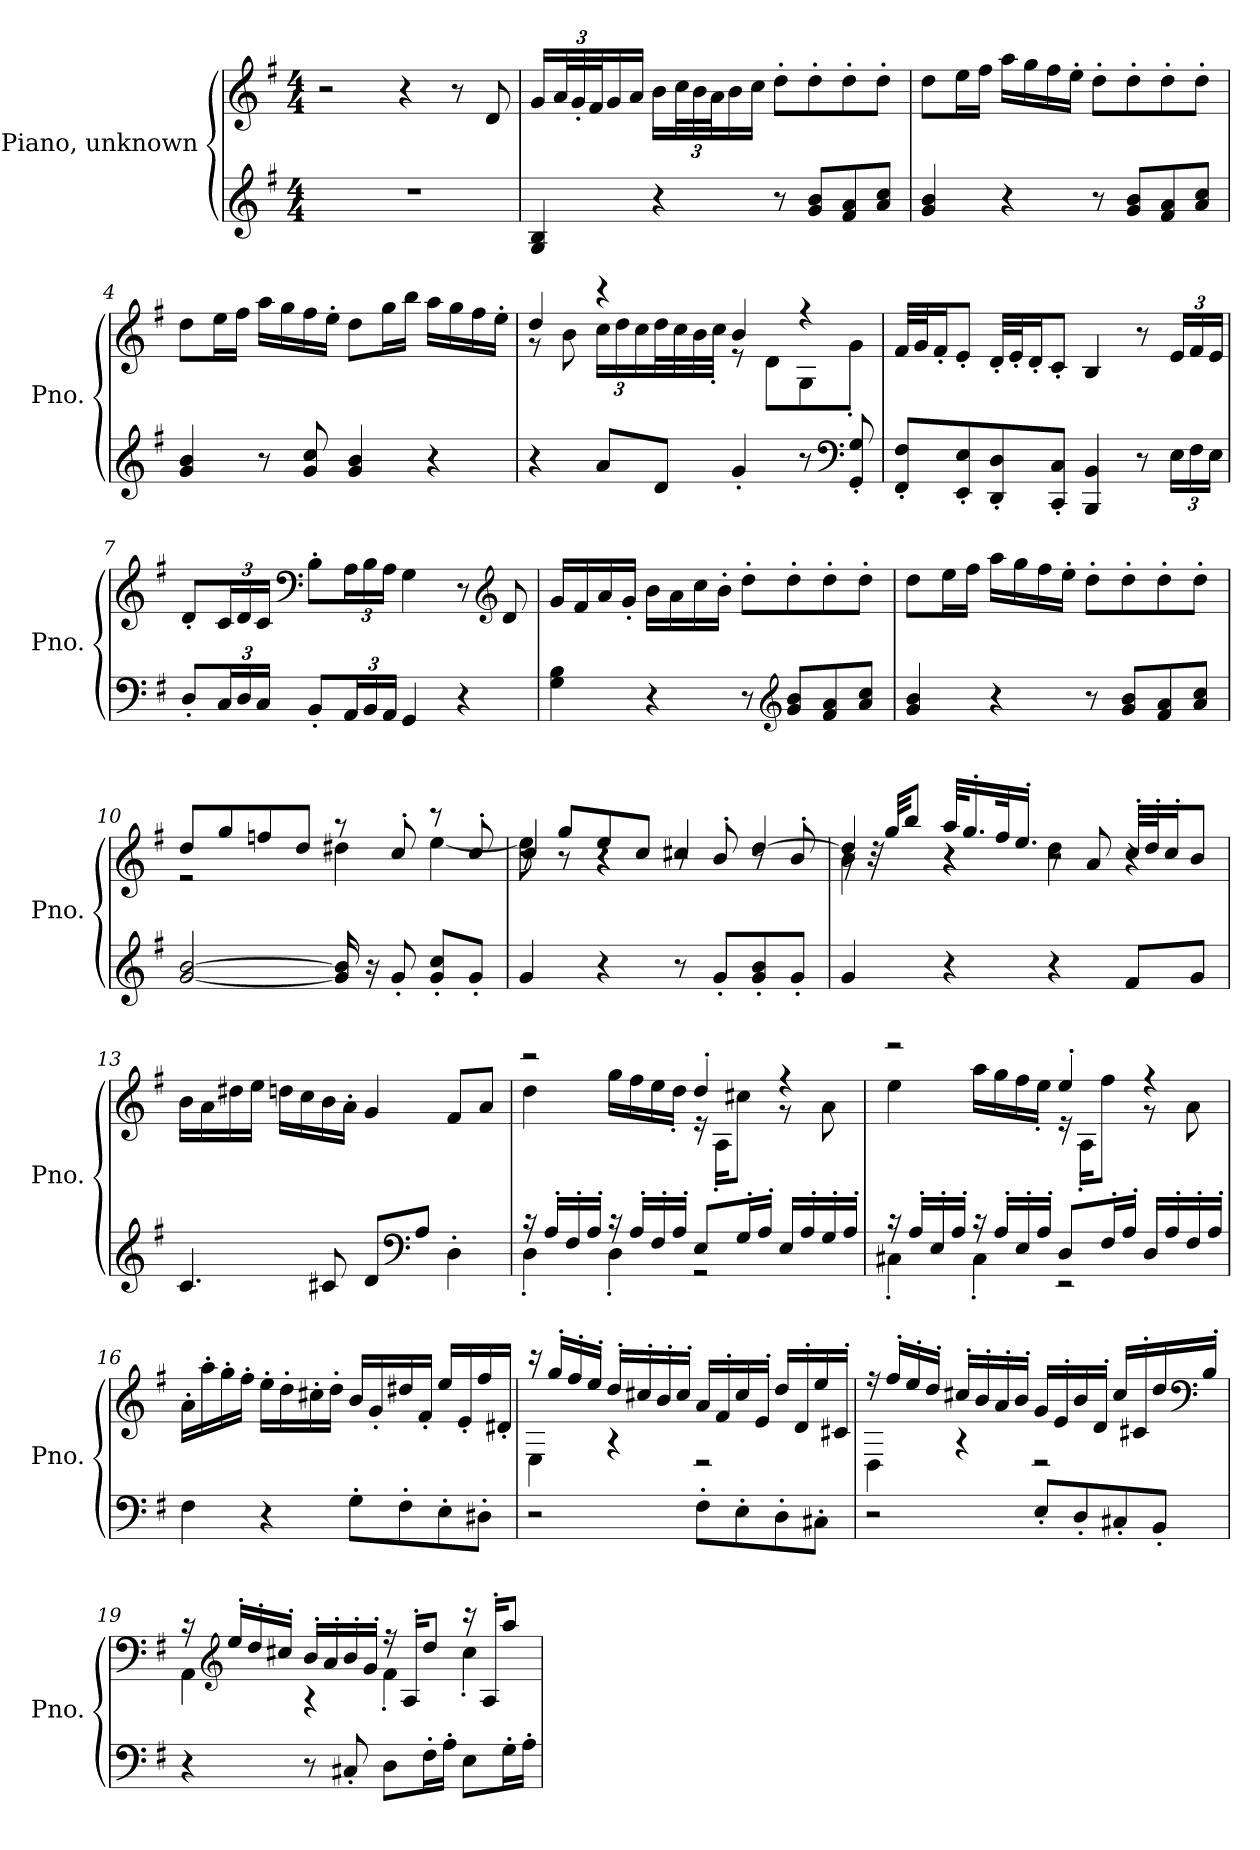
**kern	**kern
*part1	*part1
*staff2	*staff1
*I"Piano, unknown	*
*I'Pno.	*
*clefG2	*clefG2
*k[f#]	*k[f#]
*M4/4	*M4/4
*MM120	*MM120
=1	=1
1r	2r
.	4r
.	8r
.	8d/
=2	=2
4G/ 4B/	16g/LL
*	*Xbrackettup
.	48a/L
.	48g'/
.	48f#/J
.	16g/
.	16a/JJ
4r	16b\LL
.	48cc\L
.	48b\
.	48a\J
.	16b\
.	16cc\JJ
8r	8dd'\L
8g/ 8b/L	8dd'\
8f#/ 8a/	8dd'\
8a/ 8cc/J	8dd'\J
=3	=3
4g/ 4b/	8dd\L
.	16ee\L
.	16ff#\JJ
4r	16aa\LL
.	16gg\
.	16ff#\
.	16ee'\JJ
8r	8dd'\L
8g/ 8b/L	8dd'\
8f#/ 8a/	8dd'\
8a/ 8cc/J	8dd'\J
!!LO:LB:g=z
=4	=4
4g/ 4b/	8dd\L
.	16ee\L
.	16ff#\JJ
8r	16aa\LL
.	16gg\
8g/ 8cc/	16ff#\
.	16ee'\JJ
4g/ 4b/	8dd\L
.	16gg\L
.	16bb\JJ
4r	16aa\LL
.	16gg\
.	16ff#\
.	16ee'\JJ
=5	=5
*	*^
4r	4dd/	8r
.	.	8b\
8a/L	4r	24cc\LL
.	.	24dd\
.	.	24cc\
8d/J	.	32dd\L
.	.	32cc\
.	.	32b\
.	.	32cc'\JJJ
4g'/	4b/	8r
.	.	8d\L
8r	4r	8G\
*clefF4	*	*
8GG/' 8G/'	.	8g'\J
*	*v	*v
=6	=6
8FF#/' 8F#/'L	32f#/LLL
.	32g/J
.	16f#'/J
8EE/' 8E/'	8e'/J
8DD/' 8D/'	32d'/LLL
.	32e'/J
.	16d'/J
8CC/' 8C/'J	8c'/J
4BBB/ 4BB/	4B/
8r	8r
*Xbrackettup	*
24E\LL	24e/LL
24F#\	24f#/
24E\JJ	24e/JJ
!!LO:LB:g=z
=7	=7
8D'/L	8d'/L
24C/L	24c/L
24D/	24d/
24C/JJ	24c/JJ
*	*clefF4
8BB'/L	8B'\L
24AA/L	24A\L
24BB/	24B\
24AA/JJ	24A\JJ
4GG/	4G\
4r	8r
*	*clefG2
.	8d/
=8	=8
4G\ 4B\	16g/LL
.	16f#/
.	16a/
.	16g'/JJ
4r	16b\LL
.	16a\
.	16cc\
.	16b'\JJ
8r	8dd'\L
*clefG2	*
8g/ 8b/L	8dd'\
8f#/ 8a/	8dd'\
8a/ 8cc/J	8dd'\J
=9	=9
4g/ 4b/	8dd\L
.	16ee\L
.	16ff#\JJ
4r	16aa\LL
.	16gg\
.	16ff#\
.	16ee'\JJ
8r	8dd'\L
8g/ 8b/L	8dd'\
8f#/ 8a/	8dd'\
8a/ 8cc/J	8dd'\J
!!LO:LB:g=z
=10	=10
*	*^
[2g/ [2b/	8dd/L	2r
.	8gg/	.
.	8ffn/	.
.	8dd/J	.
16g/] 16b/]	8r	4dd#X\
16r	.	.
8g'/	8cc'/	.
8g/' 8cc/'L	8r	[4ee\
8g'/J	8cc'/	.
=11	=11	=11
*	*	*^
4g/	8r	8ee\]	4cc/
.	8gg/L	8r	.
4r	8ee/	4r	4r
.	8cc/J	.	.
8r	8r	2r	4cc#X/
8g'/L	8b'/	.	.
8g/' 8b/'	8r	.	[4dd/
8g'/J	8b'/	.	.
=12	=12	=12	=12
4g/	16r	4b\	4dd/]
.	32r	.	.
.	32gg/KKL	.	.
.	8bb/J	.	.
4r	32aa/KLL	4r	4r
.	16.gg'/	.	.
.	32ff#/K	.	.
.	16.ee'/JJ	.	.
4r	8r	4dd\	2r
.	8a/	.	.
8f#/L	32cc'/LLL	4r	.
.	32dd'/J	.	.
.	16cc'/J	.	.
8g/J	8b/J	.	.
*	*v	*v	*v
!!LO:LB:g=z
=13	=13
4.c/	16b\LL
.	16a\
.	16dd#X\
.	16ee\JJ
.	16ddn\LL
.	16cc\
8c#X/	16b\
.	16a'\JJ
8d/L	4g/
*clefF4	*
8A/J	.
4D'\	8f#/L
.	8a/J
=14	=14
*^	*^
16r	4D'\	2r	4dd\
16A'/LL	.	.	.
16F#'/	.	.	.
16A'/JJ	.	.	.
16r	4D'\	.	16gg\LL
16A'/LL	.	.	16ff#\
16F#'/	.	.	16ee\
16A'/JJ	.	.	16dd'\JJ
8E/L	2r	4dd'/	16r
.	.	.	16A'\KL
16G'/L	.	.	8cc#X\J
16A'/JJ	.	.	.
16E/LL	.	4r	8r
16A'/	.	.	.
16G'/	.	.	8a\
16A'/JJ	.	.	.
!!LO:LB:g=z	!!
=15	=15	=15	=15
16r	4C#X'\	2r	4ee\
16A'/LL	.	.	.
16E'/	.	.	.
16A'/JJ	.	.	.
16r	4C#'\	.	16aa\LL
16A'/LL	.	.	16gg\
16E'/	.	.	16ff#\
16A'/JJ	.	.	16ee'\JJ
8D/L	2r	4ee'/	16r
.	.	.	16A'\KL
16F#'/L	.	.	8ff#\J
16A'/JJ	.	.	.
16D/LL	.	4r	8r
16A'/	.	.	.
16F#'/	.	.	8a\
16A'/JJ	.	.	.
*v	*v	*	*
*	*v	*v
=16	=16
4F#\	16a'\LL
.	16aa'\
.	16gg'\
.	16ff#'\JJ
4r	16ee'\LL
.	16dd'\
.	16cc#X'\
.	16dd'\JJ
8G'\L	16b/LL
.	16g'/
8F#'\	16dd#X/
.	16f#'/JJ
8E'\	16ee/LL
.	16e'/
8D#X'\J	16ff#/
.	16d#X'/JJ
!!LO:PB:g=z
=17	=17
*	*^
2r	16r	4E\
.	16gg'/LL	.
.	16ff#'/	.
.	16ee'/JJ	.
.	16dd'/LL	4r
.	16cc#X'/	.
.	16b'/	.
.	16cc#'/JJ	.
8F#'\L	16a/LL	2r
.	16f#'/	.
8E'\	16cc#/	.
.	16e'/JJ	.
8D'\	16dd/LL	.
.	16d'/	.
8C#X'\J	16ee/	.
.	16c#X'/JJ	.
=18	=18	=18
2r	16r	4D\
.	16ff#'/LL	.
.	16ee'/	.
.	16dd'/JJ	.
.	16cc#X'/LL	4r
.	16b'/	.
.	16a'/	.
.	16b'/JJ	.
8E'/L	16g/LL	2r
.	16e'/	.
8D'/	16b/	.
.	16d'/JJ	.
8C#X'/	16cc#/LL	.
.	16c#X'/	.
8BB'/J	16dd/	.
*	*clefF4	*
.	16B'/JJ	.
!!LO:LB:g=z	!!
=19	=19	=19
4r	16r	4AA\
*	*clefG2	*
.	16ee'/LL	.
.	16dd'/	.
.	16cc#X'/JJ	.
8r	16b'/LL	4r
.	16a'/	.
8C#X'/	16b'/	.
.	16g'/JJ	.
8D\L	16r	4f#'\
.	16A'/KL	.
16F#'\L	8dd/J	.
16A'\JJ	.	.
8E\L	16r	4cc#'\
.	16A'/KL	.
16G'\L	8aa/J	.
16A'\JJ	.	.
*	*v	*v
=	=
*-	*-
